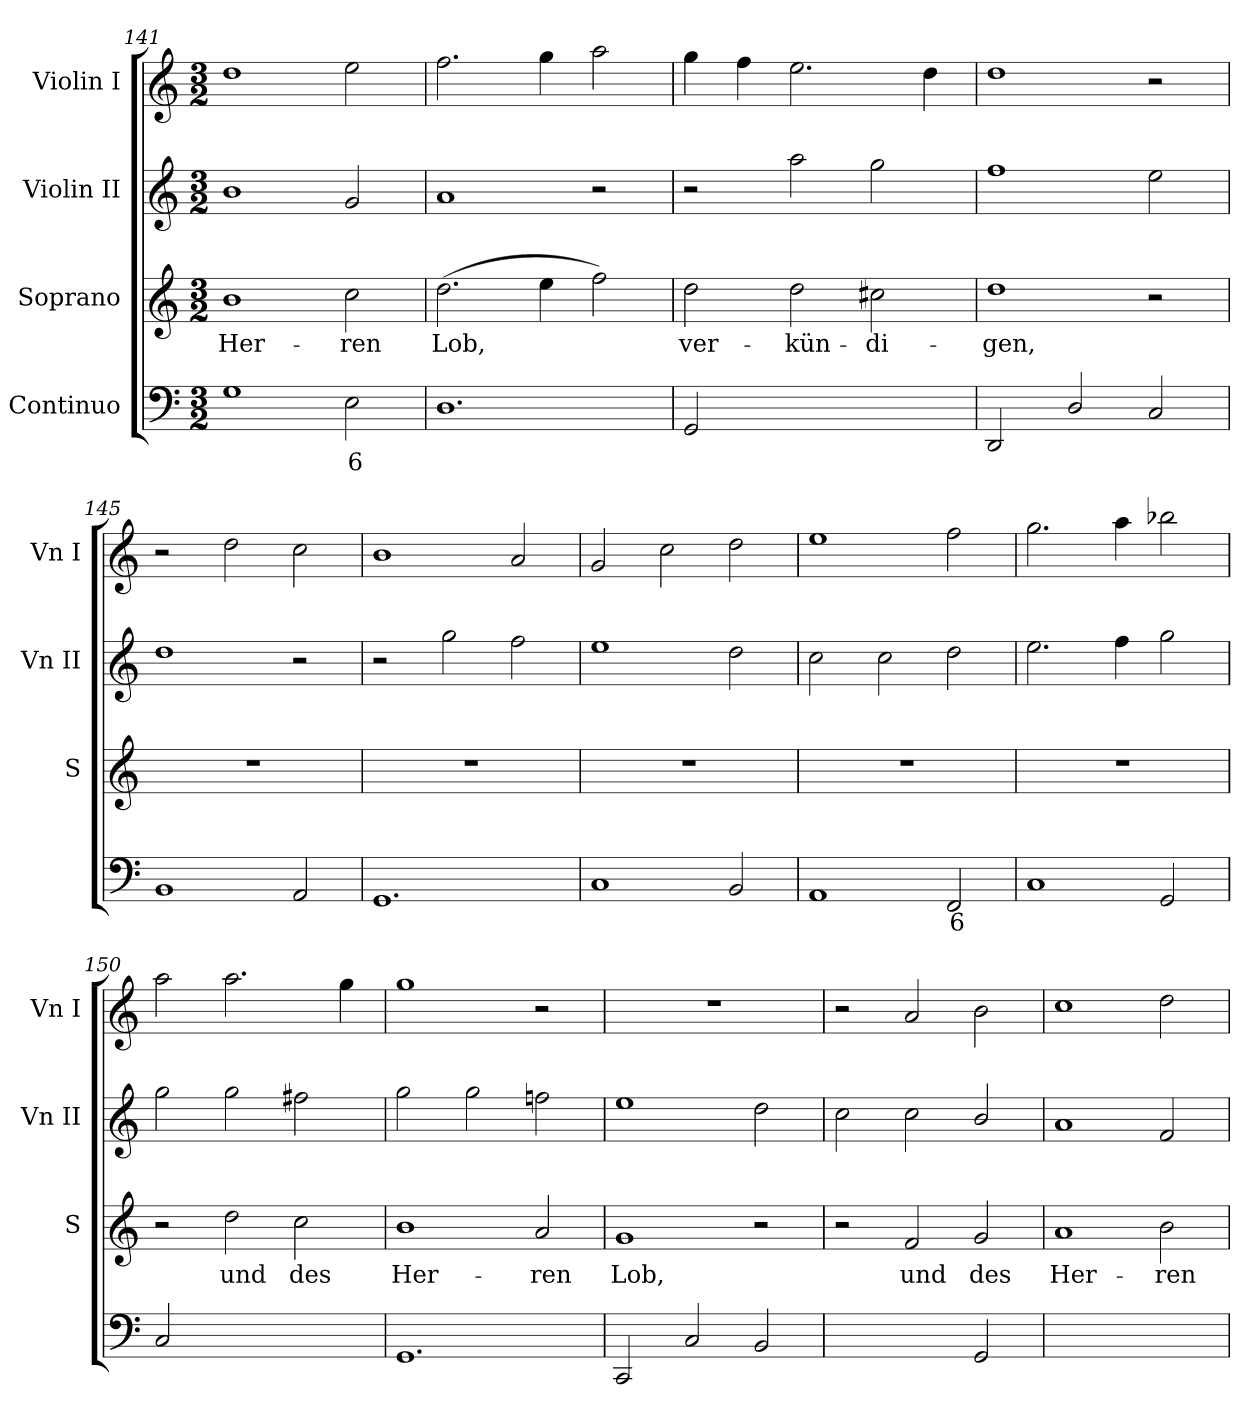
**kern	**text	**kern	**text	**kern	**kern
*part4	*part4	*part3	*part3	*part2	*part1
*staff4	*staff4	*staff3	*staff3	*staff2	*staff1
*I"Continuo	*	*I"Soprano	*	*I"Violin II	*I"Violin I
*	*	*I'S	*	*I'Vn II	*I'Vn I
*clefF4	*	*clefG2	*	*clefG2	*clefG2
*k[]	*	*k[]	*	*k[]	*k[]
*C:	*	*C:	*	*C:	*C:
*M3/2	*	*M3/2	*	*M3/2	*M3/2
=141	=141	=141	=141	=141	=141
!	!	!	!LO:LY:b	!	!
1G	.	1b	Her-	1b	1dd
!	!LO:LY:b	!	!LO:LY:b	!	!
2E	6	2cc	-ren	2g	2ee
=142	=142	=142	=142	=142	=142
!	!	!	!LO:LY:b	!	!
1.D	.	(>2.dd	Lob,	1a	2.ff
.	.	4ee	.	.	4gg
.	.	2ff)	.	2r	2aa
=143	=143	=143	=143	=143	=143
!	!	!	!LO:LY:b	!	!
2GG	.	2dd	ver-	2r	4gg
.	.	.	.	.	4ff
!	!LO:LY:b	!	!LO:LY:b	!	!
[2AAyy	4	2dd	-kün-	2aa	2.ee
!	!	!	!LO:LY:b	!	!
2AAyy]	.	2cc#X	-di-	2gg	.
.	.	.	.	.	4dd
=144	=144	=144	=144	=144	=144
!	!	!	!LO:LY:b	!	!
2DD	.	1dd	-gen,	1ff	1dd
2D/	.	.	.	.	.
2C	.	2r	.	2ee	2r
!!LO:LB:g=z
=145	=145	=145	=145	=145	=145
!	!	!LO:N:vis=1	!	!	!
1BB	.	1.r	.	1dd	2r
.	.	.	.	.	2dd
2AA	.	.	.	2r	2cc
=146	=146	=146	=146	=146	=146
!	!	!LO:N:vis=1	!	!	!
1.GG	.	1.r	.	2r	1b
.	.	.	.	2gg	.
.	.	.	.	2ff	2a
=147	=147	=147	=147	=147	=147
!	!	!LO:N:vis=1	!	!	!
1C	.	1.r	.	1ee	2g
.	.	.	.	.	2cc
2BB	.	.	.	2dd	2dd
=148	=148	=148	=148	=148	=148
!	!	!LO:N:vis=1	!	!	!
1AA	.	1.r	.	2cc	1ee
.	.	.	.	2cc	.
!	!LO:LY:b	!	!	!	!
2FF	6	.	.	2dd	2ff
=149	=149	=149	=149	=149	=149
!	!	!LO:N:vis=1	!	!	!
1C	.	1.r	.	2.ee	2.gg
.	.	.	.	4ff	4aa
2GG	.	.	.	2gg	2bb-X
=150	=150	=150	=150	=150	=150
2C	.	2r	.	2gg	2aa
!	!LO:LY:b	!	!LO:LY:b	!	!
[2D/yy	4	2dd	und	2gg	2.aa
!	!	!	!LO:LY:b	!	!
2D/yy]	.	2cc	des	2ff#X	.
.	.	.	.	.	4gg
=151	=151	=151	=151	=151	=151
!	!	!	!LO:LY:b	!	!
1.GG	.	1b	Her-	2gg	1gg
.	.	.	.	2gg	.
!	!	!	!LO:LY:b	!	!
.	.	2a	-ren	2ffn	2r
!!LO:LB:g=z
=152	=152	=152	=152	=152	=152
!	!	!	!LO:LY:b	!	!LO:N:vis=1
2CC	.	1g	Lob,	1ee	1.r
2C	.	.	.	.	.
2BB	.	2r	.	2dd	.
=153	=153	=153	=153	=153	=153
!	!LO:LY:b	!	!	!	!
[2AAyy	5	2r	.	2cc	2r
!	!LO:LY:b	!	!LO:LY:b	!	!
2AAyy]	6	2f	und	2cc	2a
!	!	!	!LO:LY:b	!	!
2GG	.	2g	des	2b/	2b
=154	=154	=154	=154	=154	=154
!	!LO:LY:b	!	!LO:LY:b	!	!
[1FFyy	5	1a	Her-	1a	1cc
!	!LO:LY:b	!	!LO:LY:b	!	!
2FFyy]	6	2b	-ren	2f	2dd
=	=	=	=	=	=
*-	*-	*-	*-	*-	*-
